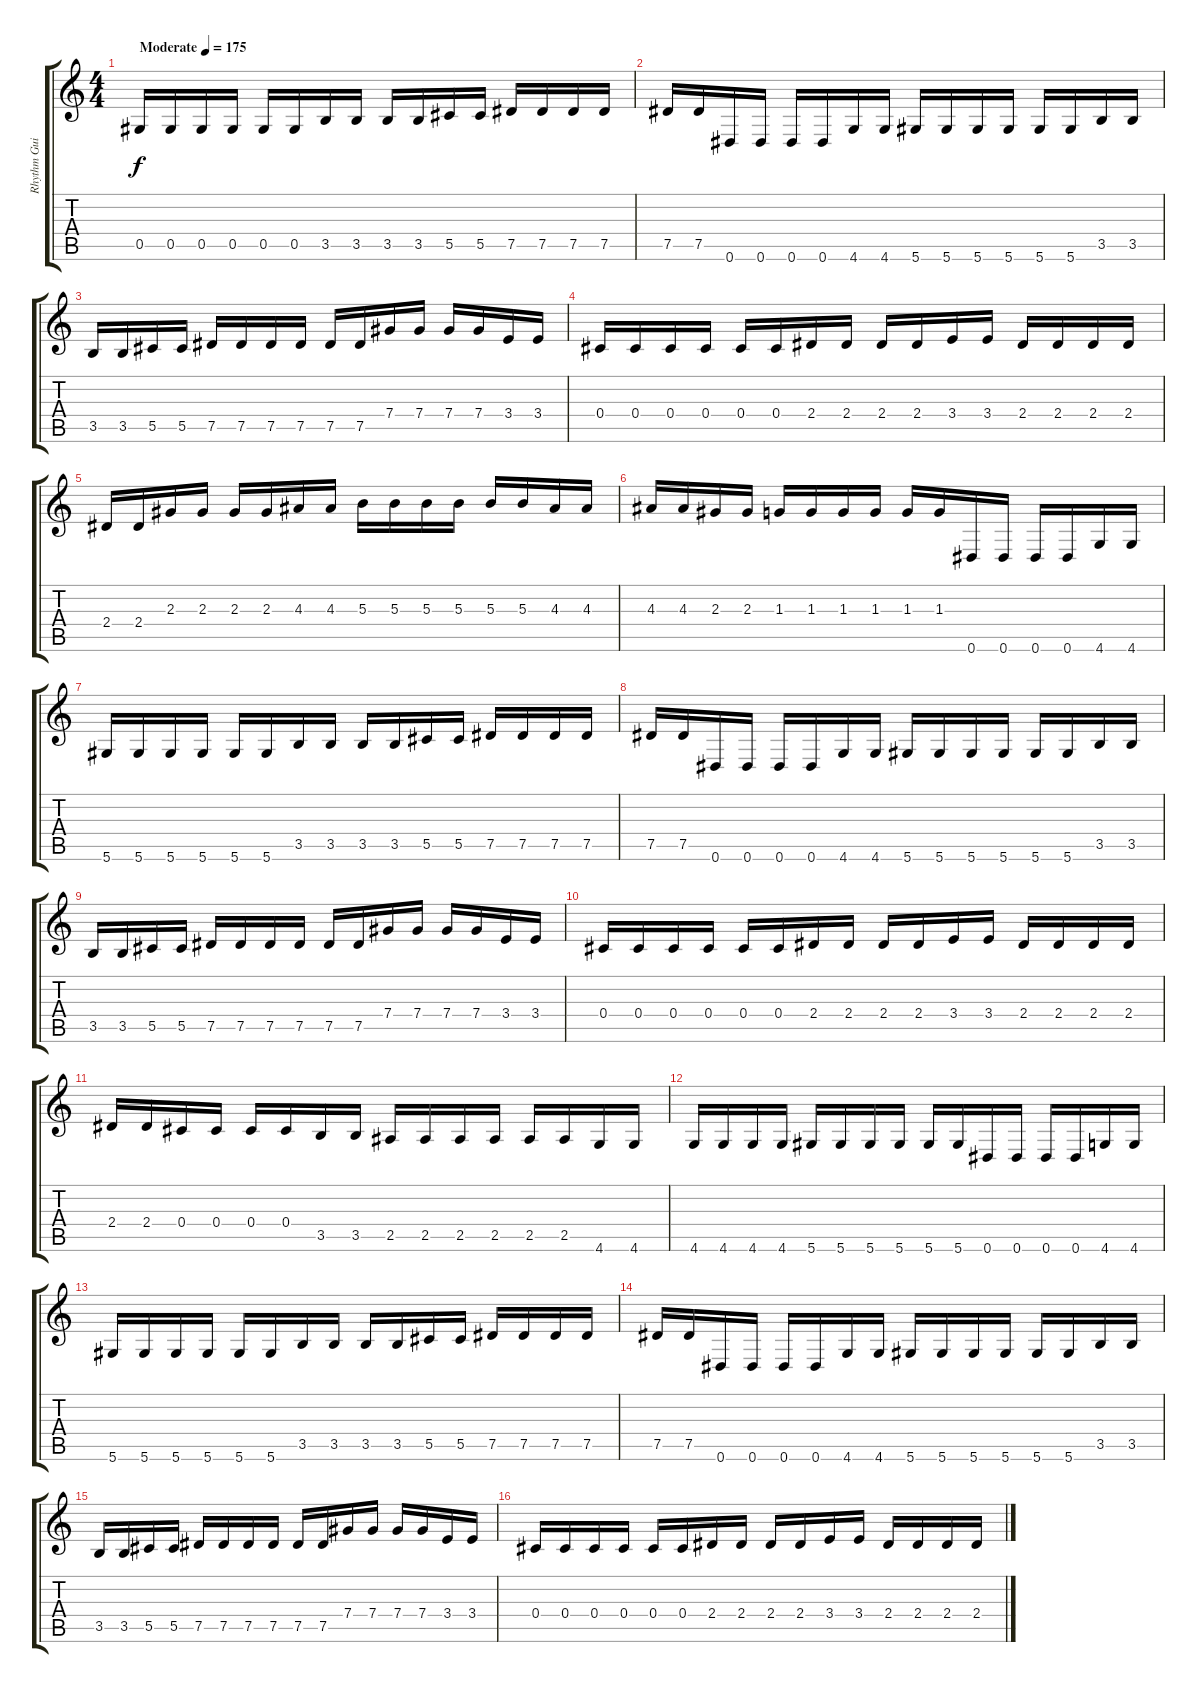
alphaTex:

\track ("Rhythm Guitar" "Rhythm Gui") {instrument distortionguitar}
\staff {score tabs}
\tuning (Eb4 Bb3 Gb3 Db3 Ab2 Eb2) {hide}
\ts (4 4)
\tempo (175 "Moderate")
\clef g2
\ks c
0.5.16{dy f instrument distortionguitar} 0.5.16 0.5.16 0.5.16 0.5.16 0.5.16 3.5.16 3.5.16 3.5.16 3.5.16 5.5.16 5.5.16 7.5.16 7.5.16 7.5.16 7.5.16 |
7.5.16 7.5.16 0.6.16 0.6.16 0.6.16 0.6.16 4.6.16 4.6.16 5.6.16 5.6.16 5.6.16 5.6.16 5.6.16 5.6.16 3.5.16 3.5.16 |
3.5.16 3.5.16 5.5.16 5.5.16 7.5.16 7.5.16 7.5.16 7.5.16 7.5.16 7.5.16 7.4.16 7.4.16 7.4.16 7.4.16 3.4.16 3.4.16 |
0.4.16 0.4.16 0.4.16 0.4.16 0.4.16 0.4.16 2.4.16 2.4.16 2.4.16 2.4.16 3.4.16 3.4.16 2.4.16 2.4.16 2.4.16 2.4.16 |
2.4.16 2.4.16 2.3.16 2.3.16 2.3.16 2.3.16 4.3.16 4.3.16 5.3.16 5.3.16 5.3.16 5.3.16 5.3.16 5.3.16 4.3.16 4.3.16 |
4.3.16 4.3.16 2.3.16 2.3.16 1.3.16 1.3.16 1.3.16 1.3.16 1.3.16 1.3.16 0.6.16 0.6.16 0.6.16 0.6.16 4.6.16 4.6.16 |
5.6.16 5.6.16 5.6.16 5.6.16 5.6.16 5.6.16 3.5.16 3.5.16 3.5.16 3.5.16 5.5.16 5.5.16 7.5.16 7.5.16 7.5.16 7.5.16 |
7.5.16 7.5.16 0.6.16 0.6.16 0.6.16 0.6.16 4.6.16 4.6.16 5.6.16 5.6.16 5.6.16 5.6.16 5.6.16 5.6.16 3.5.16 3.5.16 |
3.5.16 3.5.16 5.5.16 5.5.16 7.5.16 7.5.16 7.5.16 7.5.16 7.5.16 7.5.16 7.4.16 7.4.16 7.4.16 7.4.16 3.4.16 3.4.16 |
0.4.16 0.4.16 0.4.16 0.4.16 0.4.16 0.4.16 2.4.16 2.4.16 2.4.16 2.4.16 3.4.16 3.4.16 2.4.16 2.4.16 2.4.16 2.4.16 |
2.4.16 2.4.16 0.4.16 0.4.16 0.4.16 0.4.16 3.5.16 3.5.16 2.5.16 2.5.16 2.5.16 2.5.16 2.5.16 2.5.16 4.6.16 4.6.16 |
4.6.16 4.6.16 4.6.16 4.6.16 5.6.16 5.6.16 5.6.16 5.6.16 5.6.16 5.6.16 0.6.16 0.6.16 0.6.16 0.6.16 4.6.16 4.6.16 |
5.6.16 5.6.16 5.6.16 5.6.16 5.6.16 5.6.16 3.5.16 3.5.16 3.5.16 3.5.16 5.5.16 5.5.16 7.5.16 7.5.16 7.5.16 7.5.16 |
7.5.16 7.5.16 0.6.16 0.6.16 0.6.16 0.6.16 4.6.16 4.6.16 5.6.16 5.6.16 5.6.16 5.6.16 5.6.16 5.6.16 3.5.16 3.5.16 |
3.5.16 3.5.16 5.5.16 5.5.16 7.5.16 7.5.16 7.5.16 7.5.16 7.5.16 7.5.16 7.4.16 7.4.16 7.4.16 7.4.16 3.4.16 3.4.16 |
0.4.16 0.4.16 0.4.16 0.4.16 0.4.16 0.4.16 2.4.16 2.4.16 2.4.16 2.4.16 3.4.16 3.4.16 2.4.16 2.4.16 2.4.16 2.4.16
